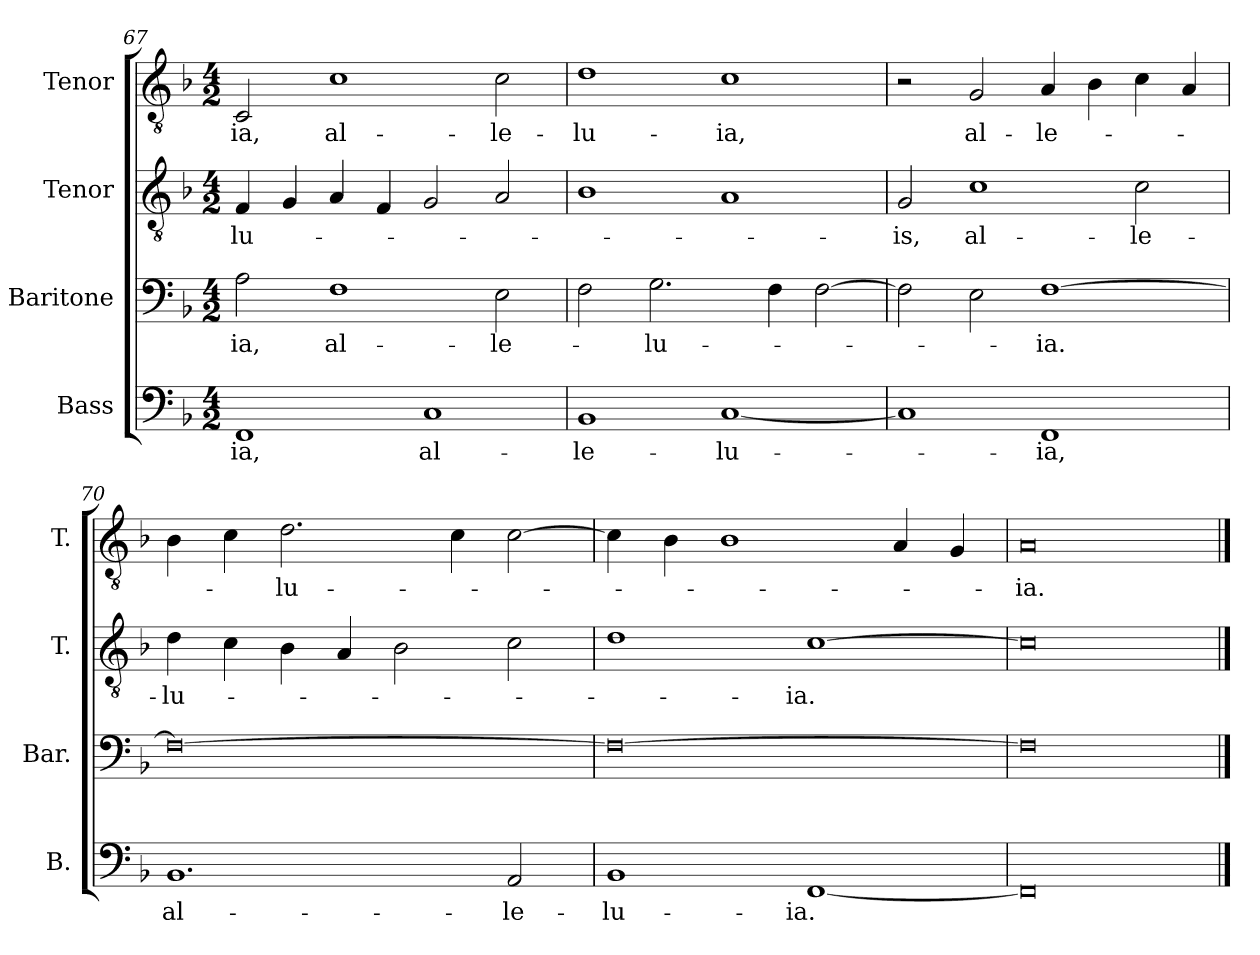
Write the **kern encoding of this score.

**kern	**text	**kern	**text	**kern	**text	**kern	**text
*part4	*part4	*part3	*part3	*part2	*part2	*part1	*part1
*staff4	*staff4	*staff3	*staff3	*staff2	*staff2	*staff1	*staff1
*I"Bass	*	*I"Baritone	*	*I"Tenor	*	*I"Tenor	*
*I'B.	*	*I'Bar.	*	*I'T.	*	*I'T.	*
!!LO:LB:g=z
*clefF4	*	*clefF4	*	*clefGv2	*	*clefGv2	*
*	*	*	*	*ITrd7c12	*	*ITrd7c12	*
*k[b-]	*	*k[b-]	*	*k[b-]	*	*k[b-]	*
*F:	*	*F:	*	*F:	*	*F:	*
*M4/2	*	*M4/2	*	*M4/2	*	*M4/2	*
=67	=67	=67	=67	=67	=67	=67	=67
!	!LO:LY:b	!	!LO:LY:b	!	!LO:LY:b	!	!LO:LY:b
1FF	-ia,	2A\	-ia,	4FF/	-lu-	2CC/	-ia,
.	.	.	.	4GG/	.	.	.
!	!	!	!LO:LY:b	!	!	!	!LO:LY:b
.	.	1F	al-	4AA/	.	1C	al-
.	.	.	.	4FF/	.	.	.
!	!LO:LY:b	!	!	!	!	!	!
1C	al-	.	.	2GG/	.	.	.
!	!	!	!LO:LY:b	!	!	!	!LO:LY:b
.	.	2E\	-le-	2AA/	.	2C\	-le-
=68	=68	=68	=68	=68	=68	=68	=68
!	!LO:LY:b	!	!	!	!	!	!LO:LY:b
1BB-	-le-	2F\	.	1BB-	.	1D	-lu-
!	!	!	!LO:LY:b	!	!	!	!
.	.	2.G\	-lu-	.	.	.	.
!	!LO:LY:b	!	!	!	!	!	!LO:LY:b
[<1C	-lu-	.	.	1AA	.	1C	-ia,
.	.	4F\	.	.	.	.	.
.	.	[>2F\	.	.	.	.	.
=69	=69	=69	=69	=69	=69	=69	=69
!	!	!	!	!	!LO:LY:b	!	!
1C]	.	2F\]	.	2GG/	-is,	2r	.
!	!	!	!	!	!LO:LY:b	!	!LO:LY:b
.	.	2E\	.	1C	al-	2GG/	al-
!	!LO:LY:b	!	!LO:LY:b	!	!	!	!LO:LY:b
1FF	-ia,	[>1F	-ia.	.	.	4AA/	-le-
.	.	.	.	.	.	4BB-\	.
!	!	!	!	!	!LO:LY:b	!	!
.	.	.	.	2C\	-le-	4C\	.
.	.	.	.	.	.	4AA/	.
=70	=70	=70	=70	=70	=70	=70	=70
!	!LO:LY:b	!	!	!	!LO:LY:b	!	!
1.BB-	al-	0F_	.	4D\	-lu-	4BB-\	.
.	.	.	.	4C\	.	4C\	.
!	!	!	!	!	!	!	!LO:LY:b
.	.	.	.	4BB-\	.	2.D\	-lu-
.	.	.	.	4AA/	.	.	.
.	.	.	.	2BB-\	.	.	.
.	.	.	.	.	.	4C\	.
!	!LO:LY:b	!	!	!	!	!	!
2AA/	-le-	.	.	2C\	.	[>2C\	.
=71	=71	=71	=71	=71	=71	=71	=71
!	!LO:LY:b	!	!	!	!	!	!
1BB-	-lu-	0F_	.	1D	.	4C\]	.
.	.	.	.	.	.	4BB-\	.
.	.	.	.	.	.	1BB-	.
!	!LO:LY:b	!	!	!	!LO:LY:b	!	!
[<1FF	-ia.	.	.	[>1C	-ia.	.	.
.	.	.	.	.	.	4AA/	.
.	.	.	.	.	.	4GG/	.
=72	=72	=72	=72	=72	=72	=72	=72
!	!	!	!	!	!	!	!LO:LY:b
0FF]	.	0F]	.	0C]	.	0AA	-ia.
==	==	==	==	==	==	==	==
*-	*-	*-	*-	*-	*-	*-	*-
